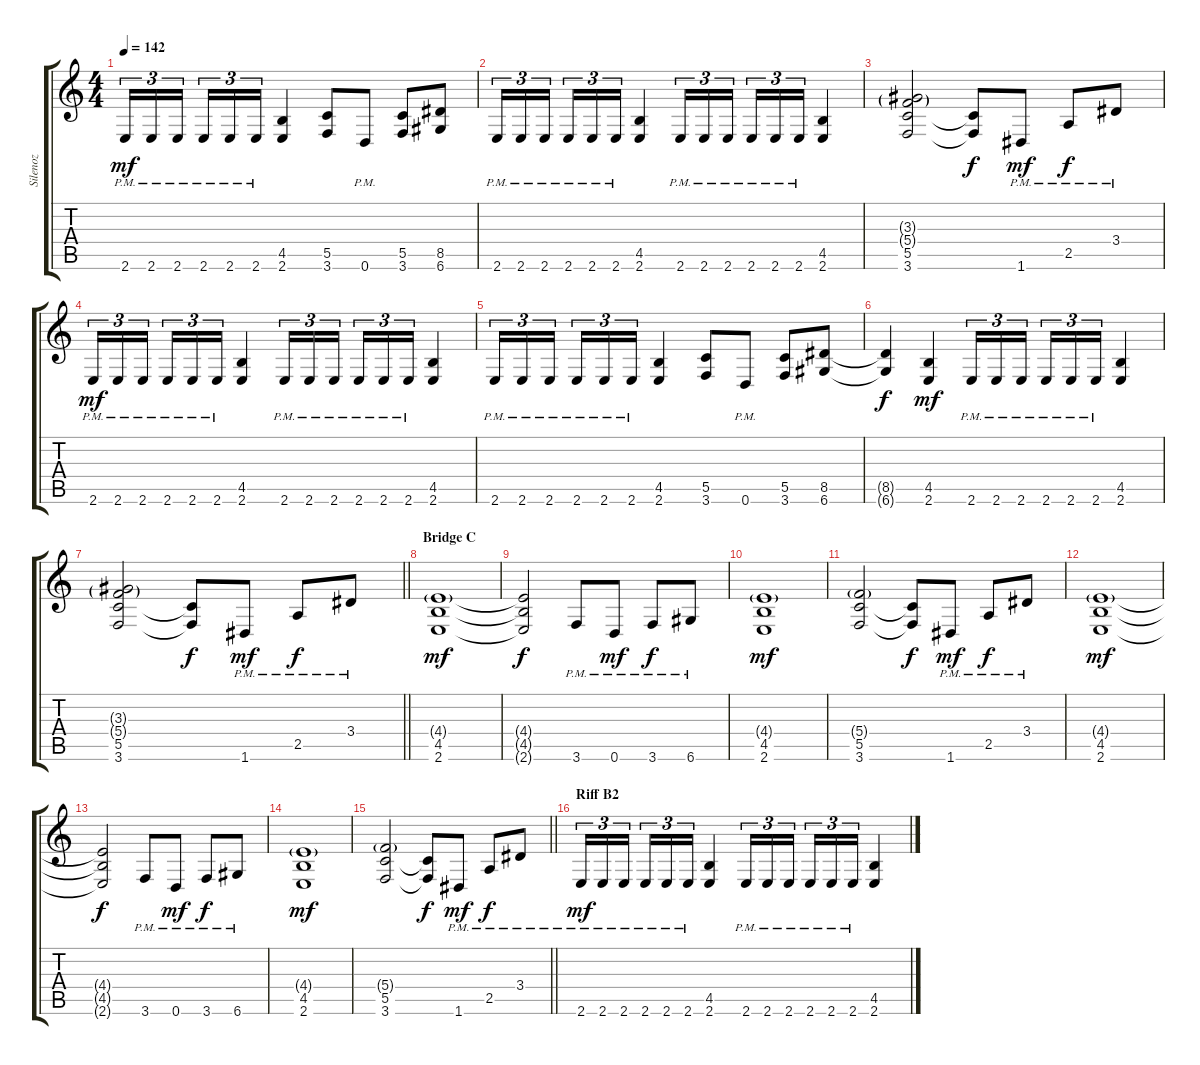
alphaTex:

\track ("Silenoz" "Silenoz") {instrument distortionguitar}
\staff {score tabs}
\tuning (D4 A3 F3 C3 G2 D2) {hide}
\ts (4 4)
\tempo 142
\clef g2
\ks c
2.6{pm}.16{tu (3 2) dy mf} 2.6{pm}.16{tu (3 2)} 2.6{pm}.16{tu (3 2) beam splitsecondary} 2.6{pm}.16{tu (3 2)} 2.6{pm}.16{tu (3 2)} 2.6{pm}.16{tu (3 2)} (4.5 2.6).4 (5.5 3.6).8 0.6{pm}.8 (5.5 3.6).8 (8.5 6.6).8 |
2.6{pm}.16{tu (3 2)} 2.6{pm}.16{tu (3 2)} 2.6{pm}.16{tu (3 2) beam splitsecondary} 2.6{pm}.16{tu (3 2)} 2.6{pm}.16{tu (3 2)} 2.6{pm}.16{tu (3 2)} (4.5 2.6).4 2.6{pm}.16{tu (3 2)} 2.6{pm}.16{tu (3 2)} 2.6{pm}.16{tu (3 2) beam splitsecondary} 2.6{pm}.16{tu (3 2)} 2.6{pm}.16{tu (3 2)} 2.6{pm}.16{tu (3 2)} (4.5 2.6).4 |
(3.3{g} 5.4{g} 5.5 3.6).2 (5.5{t} 3.6{t}).8{dy f} 1.6{pm}.8{dy mf} 2.5{pm}.8{dy f} 3.4{pm}.8 |
2.6{pm}.16{tu (3 2) dy mf} 2.6{pm}.16{tu (3 2)} 2.6{pm}.16{tu (3 2) beam splitsecondary} 2.6{pm}.16{tu (3 2)} 2.6{pm}.16{tu (3 2)} 2.6{pm}.16{tu (3 2)} (4.5 2.6).4 2.6{pm}.16{tu (3 2)} 2.6{pm}.16{tu (3 2)} 2.6{pm}.16{tu (3 2) beam splitsecondary} 2.6{pm}.16{tu (3 2)} 2.6{pm}.16{tu (3 2)} 2.6{pm}.16{tu (3 2)} (4.5 2.6).4 |
2.6{pm}.16{tu (3 2)} 2.6{pm}.16{tu (3 2)} 2.6{pm}.16{tu (3 2) beam splitsecondary} 2.6{pm}.16{tu (3 2)} 2.6{pm}.16{tu (3 2)} 2.6{pm}.16{tu (3 2)} (4.5 2.6).4 (5.5 3.6).8 0.6{pm}.8 (5.5 3.6).8 (8.5 6.6).8 |
(8.5{t} 6.6{t}).4{dy f} (4.5 2.6).4{dy mf} 2.6{pm}.16{tu (3 2)} 2.6{pm}.16{tu (3 2)} 2.6{pm}.16{tu (3 2) beam splitsecondary} 2.6{pm}.16{tu (3 2)} 2.6{pm}.16{tu (3 2)} 2.6{pm}.16{tu (3 2)} (4.5 2.6).4 |
\barLineRight lightlight
(3.3{g} 5.4{g} 5.5 3.6).2 (5.5{t} 3.6{t}).8{dy f} 1.6{pm}.8{dy mf} 2.5{pm}.8{dy f} 3.4{pm}.8 |
\section ("" "Bridge C")
(4.4{g} 4.5 2.6).1{dy mf} |
(4.4{t} 4.5{t} 2.6{t}).2{dy f} 3.6{pm}.8 0.6{pm}.8{dy mf} 3.6{pm}.8{dy f} 6.6{pm}.8 |
(4.4{g} 4.5 2.6).1{dy mf} |
(5.4{g} 5.5 3.6).2 (5.5{t} 3.6{t}).8{dy f} 1.6{pm}.8{dy mf} 2.5{pm}.8{dy f} 3.4{pm}.8 |
(4.4{g} 4.5 2.6).1{dy mf} |
(4.4{t} 4.5{t} 2.6{t}).2{dy f} 3.6{pm}.8 0.6{pm}.8{dy mf} 3.6{pm}.8{dy f} 6.6{pm}.8 |
(4.4{g} 4.5 2.6).1{dy mf} |
\barLineRight lightlight
(5.4{g} 5.5 3.6).2 (5.5{t} 3.6{t}).8{dy f} 1.6{pm}.8{dy mf} 2.5{pm}.8{dy f} 3.4{pm}.8 |
\section ("" "Riff B2")
2.6{pm}.16{tu (3 2) dy mf} 2.6{pm}.16{tu (3 2)} 2.6{pm}.16{tu (3 2) beam splitsecondary} 2.6{pm}.16{tu (3 2)} 2.6{pm}.16{tu (3 2)} 2.6{pm}.16{tu (3 2)} (4.5 2.6).4 2.6{pm}.16{tu (3 2)} 2.6{pm}.16{tu (3 2)} 2.6{pm}.16{tu (3 2) beam splitsecondary} 2.6{pm}.16{tu (3 2)} 2.6{pm}.16{tu (3 2)} 2.6{pm}.16{tu (3 2)} (4.5 2.6).4
